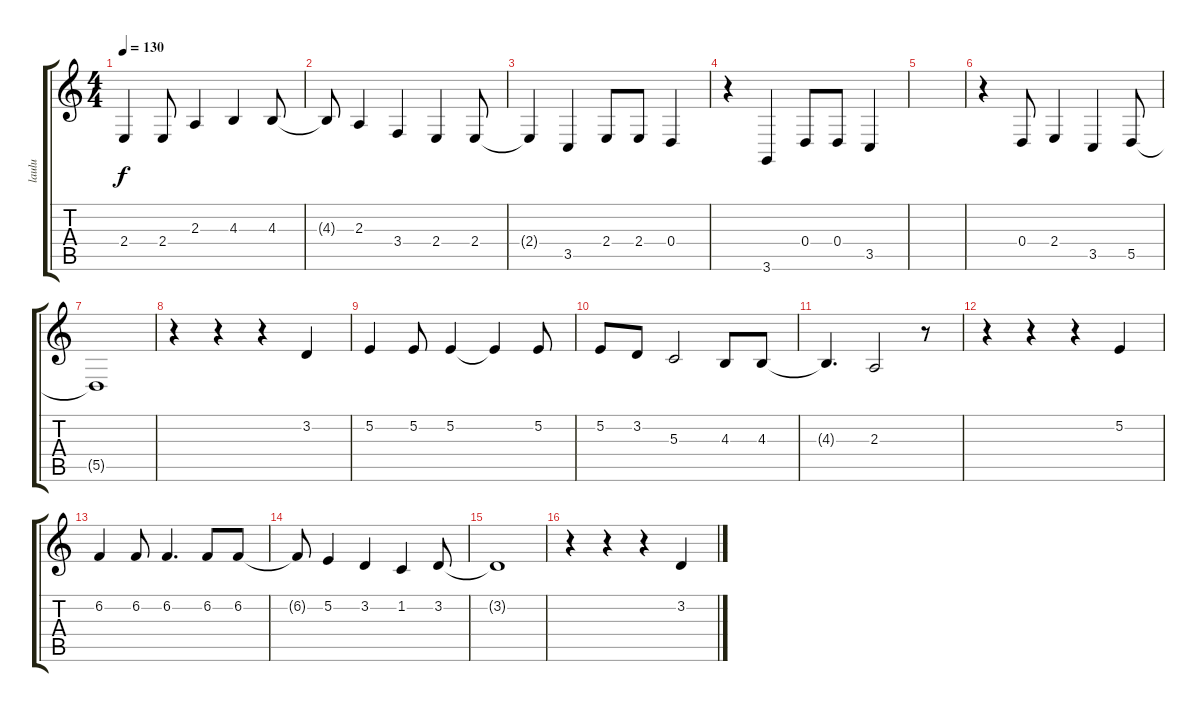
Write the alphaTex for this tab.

\track ("laulu" "laulu") {instrument voiceoohs}
\staff {score tabs}
\tuning (E4 B3 G3 D3 A2 E2) {hide}
\ts (4 4)
\tempo 130
\clef g2
\ks c
2.4{t}.4{dy f} 2.4.8 2.3.4 4.3.4 4.3.8 |
4.3{t}.8 2.3.4 3.4.4 2.4.4 2.4.8 |
2.4{t}.4 3.5.4 2.4.8 2.4.8 0.4.4 |
r.4 3.6.4 0.4.8 0.4.8 3.5.4 |
|
r.4 0.4.8 2.4.4 3.5.4 5.5.8 |
5.5{t}.1 |
r.4 r.4 r.4 3.2.4 |
5.2.4 5.2.8 5.2.4 5.2{t}.4 5.2.8 |
5.2.8 3.2.8 5.3.2 4.3.8 4.3.8 |
4.3{t}.4{d} 2.3.2 r.8 |
r.4 r.4 r.4 5.2.4 |
6.2.4 6.2.8 6.2.4{d} 6.2.8 6.2.8 |
6.2{t}.8 5.2.4 3.2.4 1.2.4 3.2.8 |
3.2{t}.1 |
r.4 r.4 r.4 3.2.4
